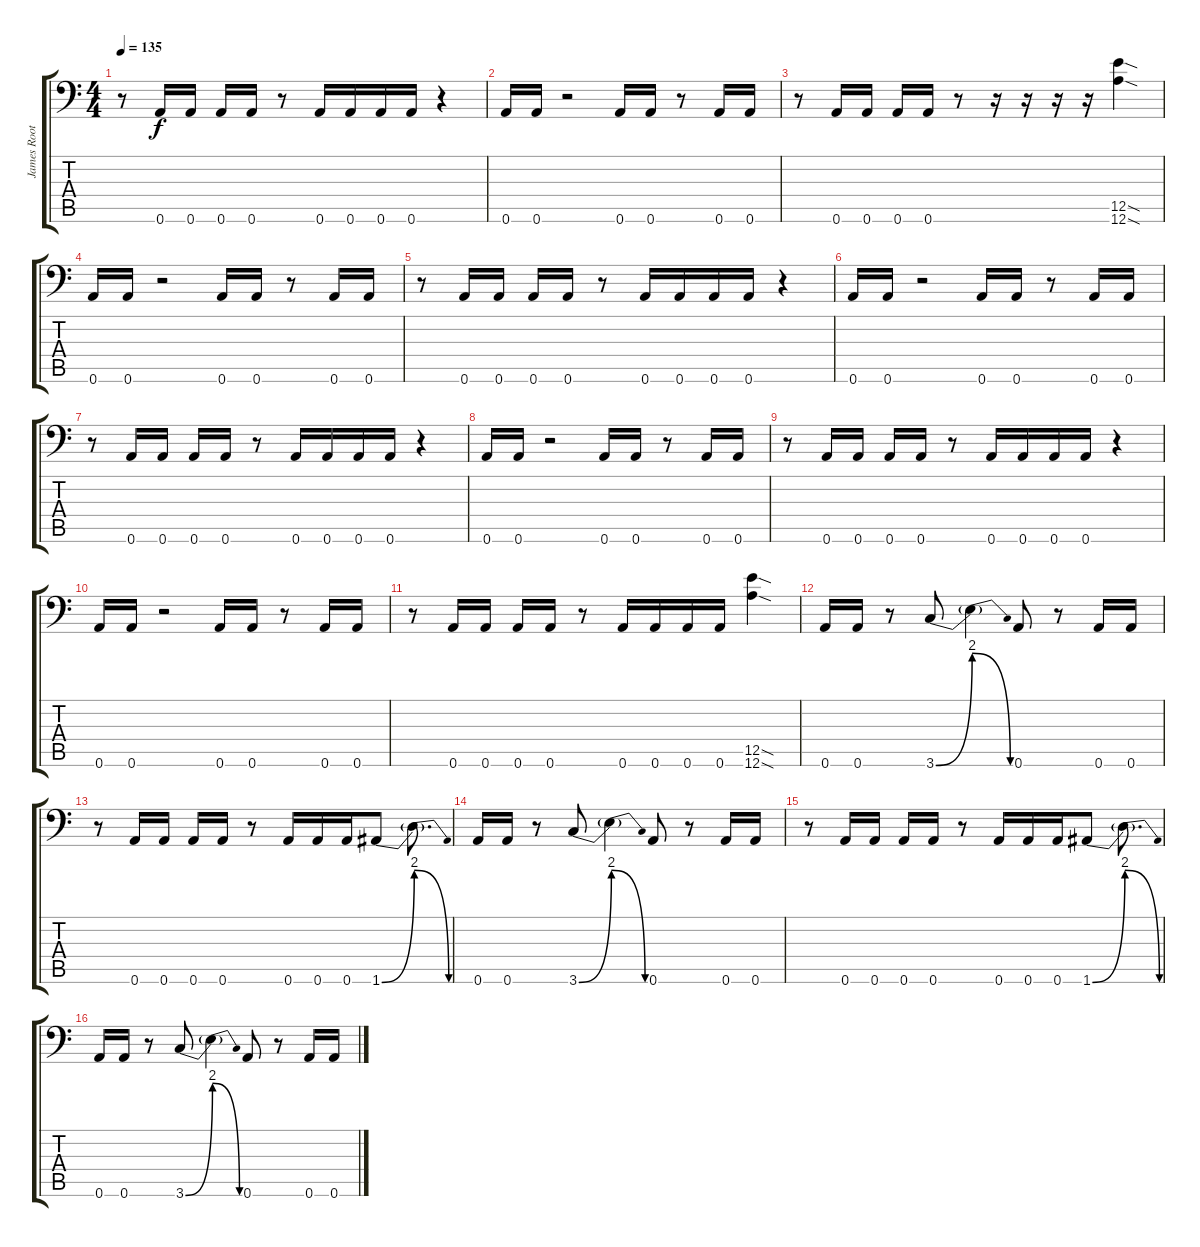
\track ("James Root" "James Root") {instrument distortionguitar}
\staff {score tabs}
\tuning (B3 Gb3 D3 A2 E2 A1) {hide}
\ts (4 4)
\tempo 135
\clef f4
\ks c
r.8{dy f} 0.6.16 0.6.16 0.6.16 0.6.16 r.8 0.6.16 0.6.16 0.6.16 0.6.16 r.4 |
0.6.16 0.6.16 r.2 0.6.16 0.6.16 r.8 0.6.16 0.6.16 |
r.8 0.6.16 0.6.16 0.6.16 0.6.16 r.8 r.16 r.16 r.16 r.16 (12.5{sod} 12.6{sod}).4 |
0.6.16 0.6.16 r.2 0.6.16 0.6.16 r.8 0.6.16 0.6.16 |
r.8 0.6.16 0.6.16 0.6.16 0.6.16 r.8 0.6.16 0.6.16 0.6.16 0.6.16 r.4 |
0.6.16 0.6.16 r.2 0.6.16 0.6.16 r.8 0.6.16 0.6.16 |
r.8 0.6.16 0.6.16 0.6.16 0.6.16 r.8 0.6.16 0.6.16 0.6.16 0.6.16 r.4 |
0.6.16 0.6.16 r.2 0.6.16 0.6.16 r.8 0.6.16 0.6.16 |
r.8 0.6.16 0.6.16 0.6.16 0.6.16 r.8 0.6.16 0.6.16 0.6.16 0.6.16 r.4 |
0.6.16 0.6.16 r.2 0.6.16 0.6.16 r.8 0.6.16 0.6.16 |
r.8 0.6.16 0.6.16 0.6.16 0.6.16 r.8 0.6.16 0.6.16 0.6.16 0.6.16 (12.5{sod} 12.6{sod}).4 |
0.6.16 0.6.16 r.8 3.6{be (bend 0 0 60 8)}.8 3.6{be (release 0 8 60 0) t}.4 0.6.8 r.8 0.6.16 0.6.16 |
r.8 0.6.16 0.6.16 0.6.16 0.6.16 r.8 0.6.16 0.6.16 0.6.16 1.6{be (bend 0 0 60 8)}.8 1.6{be (release 0 8 60 0) t}.8{d} |
0.6.16 0.6.16 r.8 3.6{be (bend 0 0 60 8)}.8 3.6{be (release 0 8 60 0) t}.4 0.6.8 r.8 0.6.16 0.6.16 |
r.8 0.6.16 0.6.16 0.6.16 0.6.16 r.8 0.6.16 0.6.16 0.6.16 1.6{be (bend 0 0 60 8)}.8 1.6{be (release 0 8 60 0) t}.8{d} |
0.6.16 0.6.16 r.8 3.6{be (bend 0 0 60 8)}.8 3.6{be (release 0 8 60 0) t}.4 0.6.8 r.8 0.6.16 0.6.16
